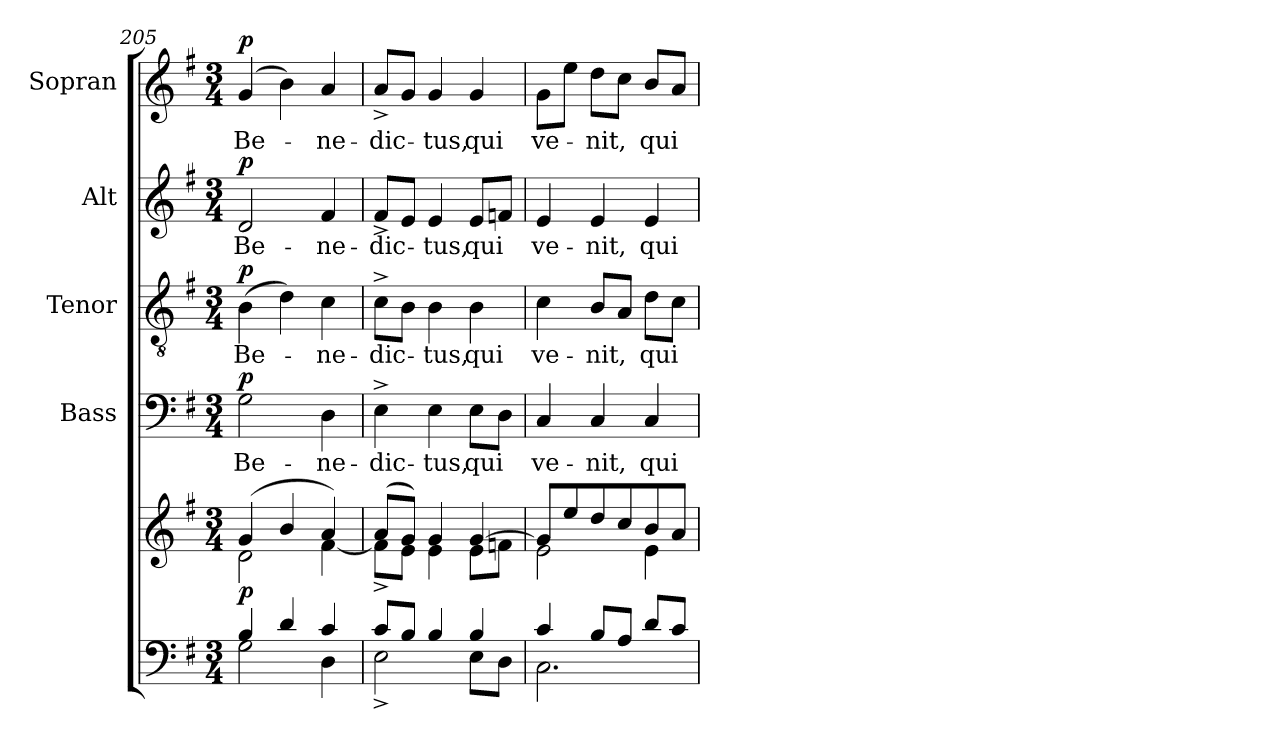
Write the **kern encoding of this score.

**kern	**kern	**dynam	**kern	**text	**dynam	**kern	**text	**dynam	**kern	**text	**dynam	**kern	**text	**dynam
*part5	*part5	*part5	*part4	*part4	*part4	*part3	*part3	*part3	*part2	*part2	*part2	*part1	*part1	*part1
*staff6	*staff5	*staff5/6	*staff4	*staff4	*staff4	*staff3	*staff3	*staff3	*staff2	*staff2	*staff2	*staff1	*staff1	*staff1
*	*	*	*I"Bass	*	*	*I"Tenor	*	*	*I"Alt	*	*	*I"Sopran	*	*
*	*	*	*I'B.	*	*	*I'T.	*	*	*I'A.	*	*	*I'S.	*	*
*clefF4	*clefG2	*	*clefF4	*	*	*clefGv2	*	*	*clefG2	*	*	*clefG2	*	*
*k[f#]	*k[f#]	*	*k[f#]	*	*	*k[f#]	*	*	*k[f#]	*	*	*k[f#]	*	*
*G:	*G:	*	*G:	*	*	*G:	*	*	*G:	*	*	*G:	*	*
*M3/4	*M3/4	*	*M3/4	*	*	*M3/4	*	*	*M3/4	*	*	*M3/4	*	*
=205	=205	=205	=205	=205	=205	=205	=205	=205	=205	=205	=205	=205	=205	=205
*^	*^	*	*	*	*	*	*	*	*	*	*	*	*	*
!	!	!	!	!LO:DY:b	!	!LO:LY:b	!LO:DY:a	!	!LO:LY:b	!LO:DY:a	!	!LO:LY:b	!LO:DY:a	!	!LO:LY:b	!LO:DY:a
4B/	2G\	(4g/	2d\	p	2G\	Be-	p	(>4B\	Be-	p	2d/	Be-	p	(4g/	Be-	p
4d/	.	4b/	.	.	.	.	.	4d\)	.	.	.	.	.	4b\)	.	.
!	!	!	!	!	!	!LO:LY:b	!	!	!LO:LY:b	!	!	!LO:LY:b	!	!	!LO:LY:b	!
4c/	4D\	4a/)	[<4f#\	.	4D\	-ne-	.	4c\	-ne-	.	4f#/	-ne-	.	4a/	-ne-	.
=206	=206	=206	=206	=206	=206	=206	=206	=206	=206	=206	=206	=206	=206	=206	=206	=206
!	!	!	!	!	!	!LO:LY:b	!	!	!LO:LY:b	!	!	!LO:LY:b	!	!	!LO:LY:b	!
8c/L	2E^<\	(>8a/L	8f#^>\L]	.	4E^>\	-dic-	.	8c^>\L	-dic-	.	8f#^>/L	-dic-	.	8a^>/L	-dic-	.
8B/J	.	8g/J)	8e\J	.	.	.	.	8B\J	.	.	8e/J	.	.	8g/J	.	.
!	!	!	!	!	!	!LO:LY:b	!	!	!LO:LY:b	!	!	!LO:LY:b	!	!	!LO:LY:b	!
4B/	.	4g/	4e\	.	4E\	-tus,	.	4B\	-tus,	.	4e/	-tus,	.	4g/	-tus,	.
!	!	!	!	!	!	!LO:LY:b	!	!	!LO:LY:b	!	!	!LO:LY:b	!	!	!LO:LY:b	!
4B/	8E\L	[>4g/	8e\L	.	8E\L	qui	.	4B\	qui	.	8e/L	qui	.	4g/	qui	.
.	8D\J	.	8fn\J	.	8D\J	.	.	.	.	.	8fn/J	.	.	.	.	.
=207	=207	=207	=207	=207	=207	=207	=207	=207	=207	=207	=207	=207	=207	=207	=207	=207
!	!	!	!	!	!	!LO:LY:b	!	!	!LO:LY:b	!	!	!LO:LY:b	!	!	!LO:LY:b	!
4c/	2.C\	8g/L]	2e\	.	4C/	ve-	.	4c\	ve-	.	4e/	ve-	.	8g\L	ve-	.
.	.	8ee/	.	.	.	.	.	.	.	.	.	.	.	8ee\J	.	.
!	!	!	!	!	!	!LO:LY:b	!	!	!LO:LY:b	!	!	!LO:LY:b	!	!	!LO:LY:b	!
8B/L	.	8dd/	.	.	4C/	-nit,	.	8B/L	-nit,	.	4e/	-nit,	.	8dd\L	-nit,	.
8A/J	.	8cc/	.	.	.	.	.	8A/J	.	.	.	.	.	8cc\J	.	.
!	!	!	!	!	!	!LO:LY:b	!	!	!LO:LY:b	!	!	!LO:LY:b	!	!	!LO:LY:b	!
8d/L	.	8b/	4e\	.	4C/	qui	.	8d\L	qui	.	4e/	qui	.	8b/L	qui	.
8c/J	.	8a/J	.	.	.	.	.	8c\J	.	.	.	.	.	8a/J	.	.
*v	*v	*	*	*	*	*	*	*	*	*	*	*	*	*	*	*
*	*v	*v	*	*	*	*	*	*	*	*	*	*	*	*	*
=	=	=	=	=	=	=	=	=	=	=	=	=	=	=
*-	*-	*-	*-	*-	*-	*-	*-	*-	*-	*-	*-	*-	*-	*-
